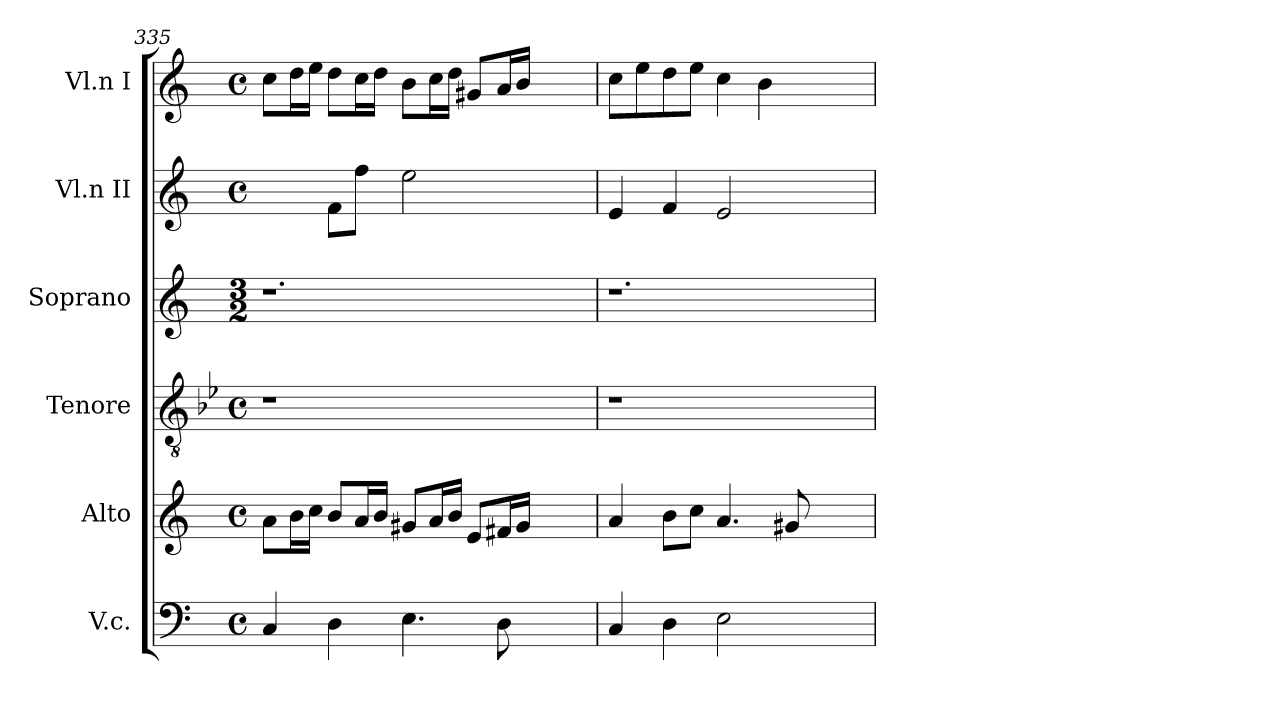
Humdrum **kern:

**kern	**kern	**kern	**kern	**kern	**kern
*part6	*part5	*part4	*part3	*part2	*part1
*staff6	*staff5	*staff4	*staff3	*staff2	*staff1
*I"V.c.	*I"Alto	*I"Tenore	*I"Soprano	*I"Vl.n II	*I"Vl.n I
*I'V.c.	*I'Alto	*I'Tenore	*I'Soprano	*I'Vl.n II	*I'Vl.n I
*clefF4	*clefG2	*clefGv2	*clefG2	*clefG2	*clefG2
*k[]	*k[]	*k[b-e-]	*k[]	*k[]	*k[]
*C:	*C:	*B-:	*C:	*C:	*C:
*M4/4	*M4/4	*M4/4	*M3/2	*M4/4	*M4/4
*met(c)	*met(c)	*met(c)	*	*met(c)	*met(c)
=335	=335	=335	=335	=335	=335
4C/	8a\L	1r	1.r	4ryy	8cc\L
.	16b\L	.	.	.	16dd\L
.	16cc\JJ	.	.	.	16ee\JJ
4D\	8b/L	.	.	8f\L	8dd\L
.	16a/L	.	.	8ff\J	16cc\L
.	16b/JJ	.	.	.	16dd\JJ
4.E\	8g#X/L	.	.	2ee\	8b\L
.	16a/L	.	.	.	16cc\L
.	16b/JJ	.	.	.	16dd\JJ
.	8e/L	.	.	.	8g#X/L
8D\	16f#X/L	.	.	.	16a/L
.	16g#/JJ	.	.	.	16b/JJ
2ryy	2ryy	2ryy	.	2ryy	2ryy
=336	=336	=336	=336	=336	=336
4C/	4a/	1r	1.r	4e/	8cc\L
.	.	.	.	.	8ee\
4D\	8b\L	.	.	4f/	8dd\
.	8cc\J	.	.	.	8ee\J
2E\	4.a/	.	.	2e/	4cc\
.	.	.	.	.	4b\
.	8g#X/	.	.	.	.
2ryy	2ryy	2ryy	.	2ryy	2ryy
=	=	=	=	=	=
*-	*-	*-	*-	*-	*-
